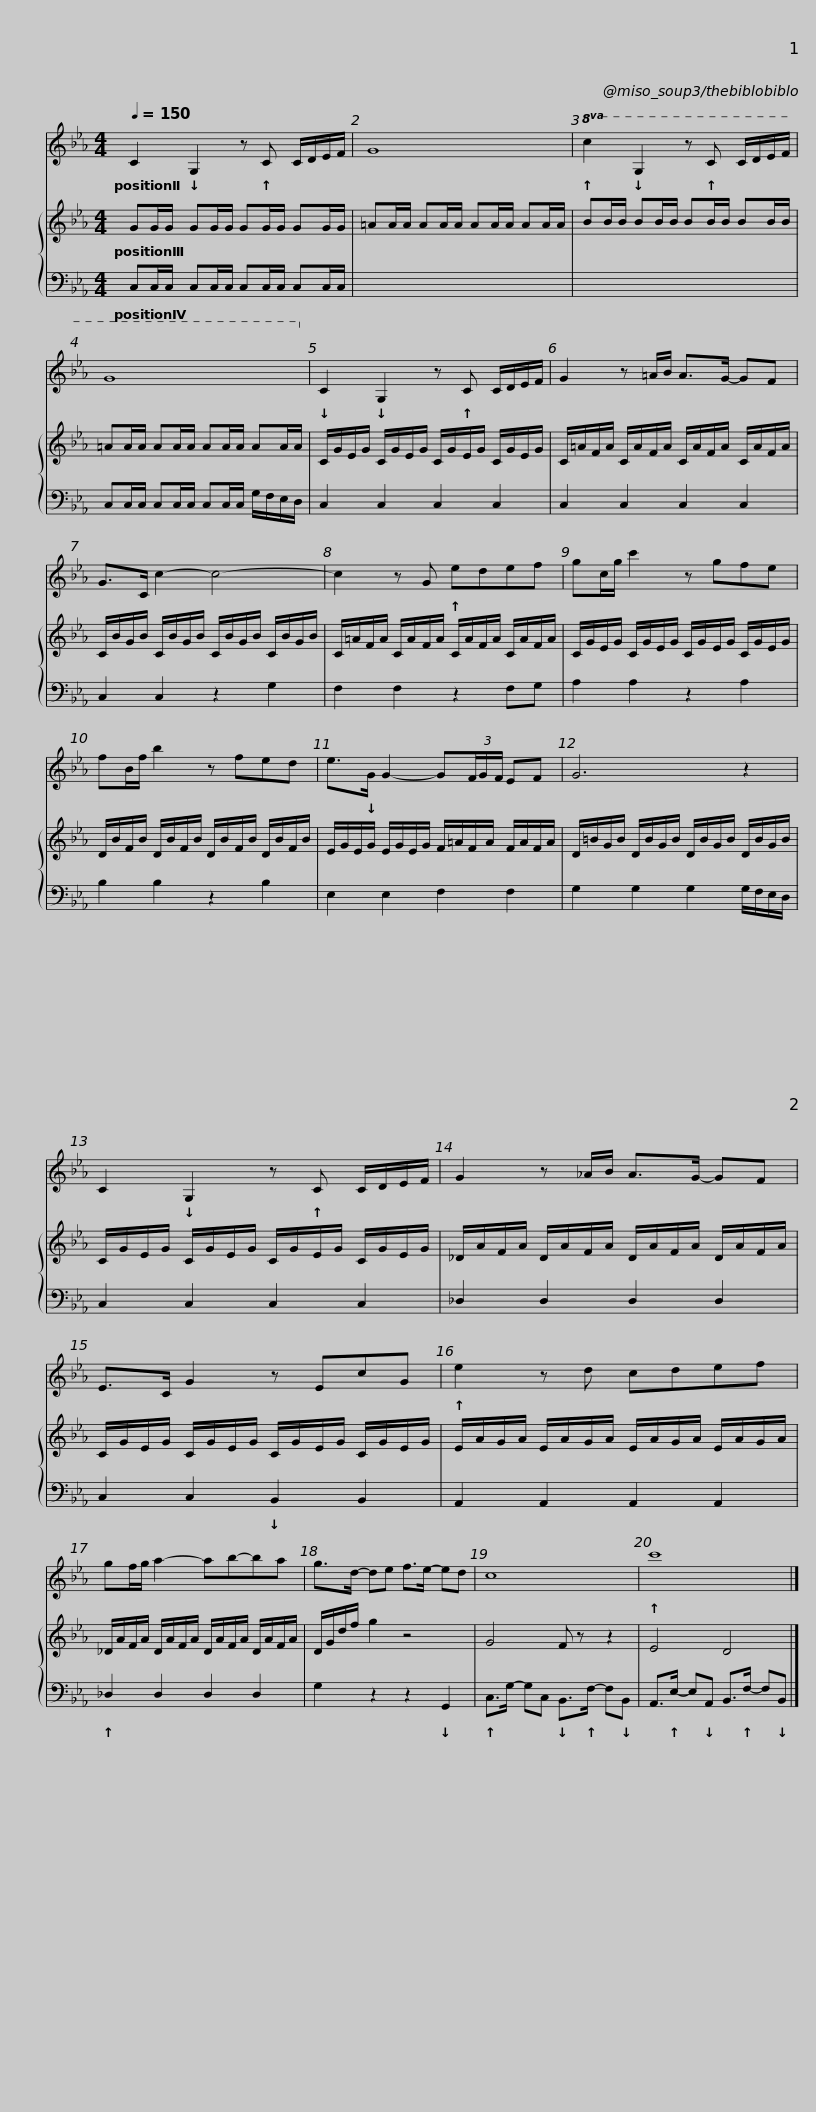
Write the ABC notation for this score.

X:1
%%score 1 { 2 | 3 }
L:1/8
Q:1/4=150
M:4/4
I:linebreak $
K:Eb
V:1 treble
V:2 treble
V:3 bass
V:1
 C2 G,2 z C C/D/E/F/ | G8 |!8va(! c2 G2 z c c/d/e/f/ |$ g8!8va)! | C2 G,2 z C C/D/E/F/ |$ %5
 G2 z =A/B/ A>G- GF | G>C c2- c4- |$ c2 z G edef | gc/g/ c'2 z gfe |$ fB/f/ b2 z fed | %10
 e>G G2- G(3F/G/F/ EF |$ G6 z2 | C2 G,2 z C C/D/E/F/ |$ G2 z _A/B/ A>G- GF | E>C G2 z EcG |$ %15
 e2 z d cdef | gf/g/ a2- ab-ba | g>d- de f>e- ed |$ c8 | c'8 |] %20
V:2
 GG/G/ GG/G/ GG/G/ GG/G/ | =AA/A/ AA/A/ AA/A/ AA/A/ | BB/B/ BB/B/ BB/B/ BB/B/ |$ =AA/A/ AA/A/ AA/A/ AA/A/ | C/G/E/G/ C/G/E/G/ C/G/E/G/ C/G/E/G/ |$ %5
 C/=A/F/A/ C/A/F/A/ C/A/F/A/ C/A/F/A/ | C/B/G/B/ C/B/G/B/ C/B/G/B/ C/B/G/B/ |$ C/=A/F/A/ C/A/F/A/ C/A/F/A/ C/A/F/A/ | C/G/E/G/ C/G/E/G/ C/G/E/G/ C/G/E/G/ |$ D/B/F/B/ D/B/F/B/ D/B/F/B/ D/B/F/B/ | %10
 E/G/E/G/ E/G/E/G/ F/=A/F/A/ F/A/F/A/ |$ D/=B/G/B/ D/B/G/B/ D/B/G/B/ D/B/G/B/ | C/G/E/G/ C/G/E/G/ C/G/E/G/ C/G/E/G/ |$ _D/A/F/A/ D/A/F/A/ D/A/F/A/ D/A/F/A/ | C/G/E/G/ C/G/E/G/ C/G/E/G/ C/G/E/G/ |$ %15
 E/A/G/A/ E/A/G/A/ E/A/G/A/ E/A/G/A/ | _D/A/F/A/ D/A/F/A/ D/A/F/A/ D/A/F/A/ | D/G/d/f/ g2 z4 |$ G4 F z z2 | E4 D4 |] %20
V:3
 C,C,/C,/ C,C,/C,/ C,C,/C,/ C,C,/C,/ | x8 | x8 |$ C,C,/C,/ C,C,/C,/ C,C,/C,/ G,/F,/E,/D,/ | C,2 C,2 C,2 C,2 |$ %5
 C,2 C,2 C,2 C,2 | C,2 C,2 z2 G,2 |$ F,2 F,2 z2 F,G, | A,2 A,2 z2 A,2 |$ B,2 B,2 z2 B,2 | %10
 E,2 E,2 F,2 F,2 |$ G,2 G,2 G,2 G,/F,/E,/D,/ | C,2 C,2 C,2 C,2 |$ _D,2 D,2 D,2 D,2 | C,2 C,2 B,,2 B,,2 |$ %15
 A,,2 A,,2 A,,2 A,,2 | _D,2 D,2 D,2 D,2 | G,2 z2 z2 G,,2 |$ C,>G,- G,C, B,,>F,- F,B,, | A,,>E,- E,A,, B,,>F,- F,B,, |] %20
